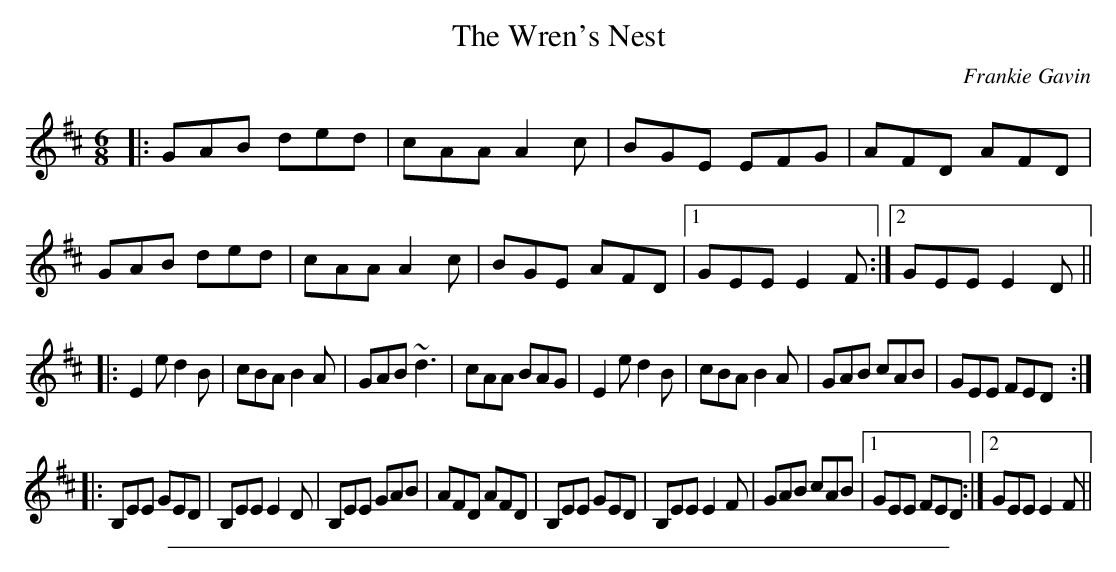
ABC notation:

X:1
T: Wren's Nest, The
C:Frankie Gavin
M:6/8
K:Edor
|: GAB  ded | cAA  A2c | BGE  EFG | AFD AFD | GAB  ded | cAA  A2c | BGE AFD |1 GEE E2F :|2 GEE E2D ||
|: E2e  d2B | cBA  B2A | GAB  ~d3 | cAA BAG | E2e  d2B | cBA  B2A | GAB cAB |  GEE FED :|
|: B,EE GED | B,EE E2D | B,EE GAB | AFD AFD | B,EE GED | B,EE E2F | GAB cAB |1 GEE FED :|2 GEE E2F ||
